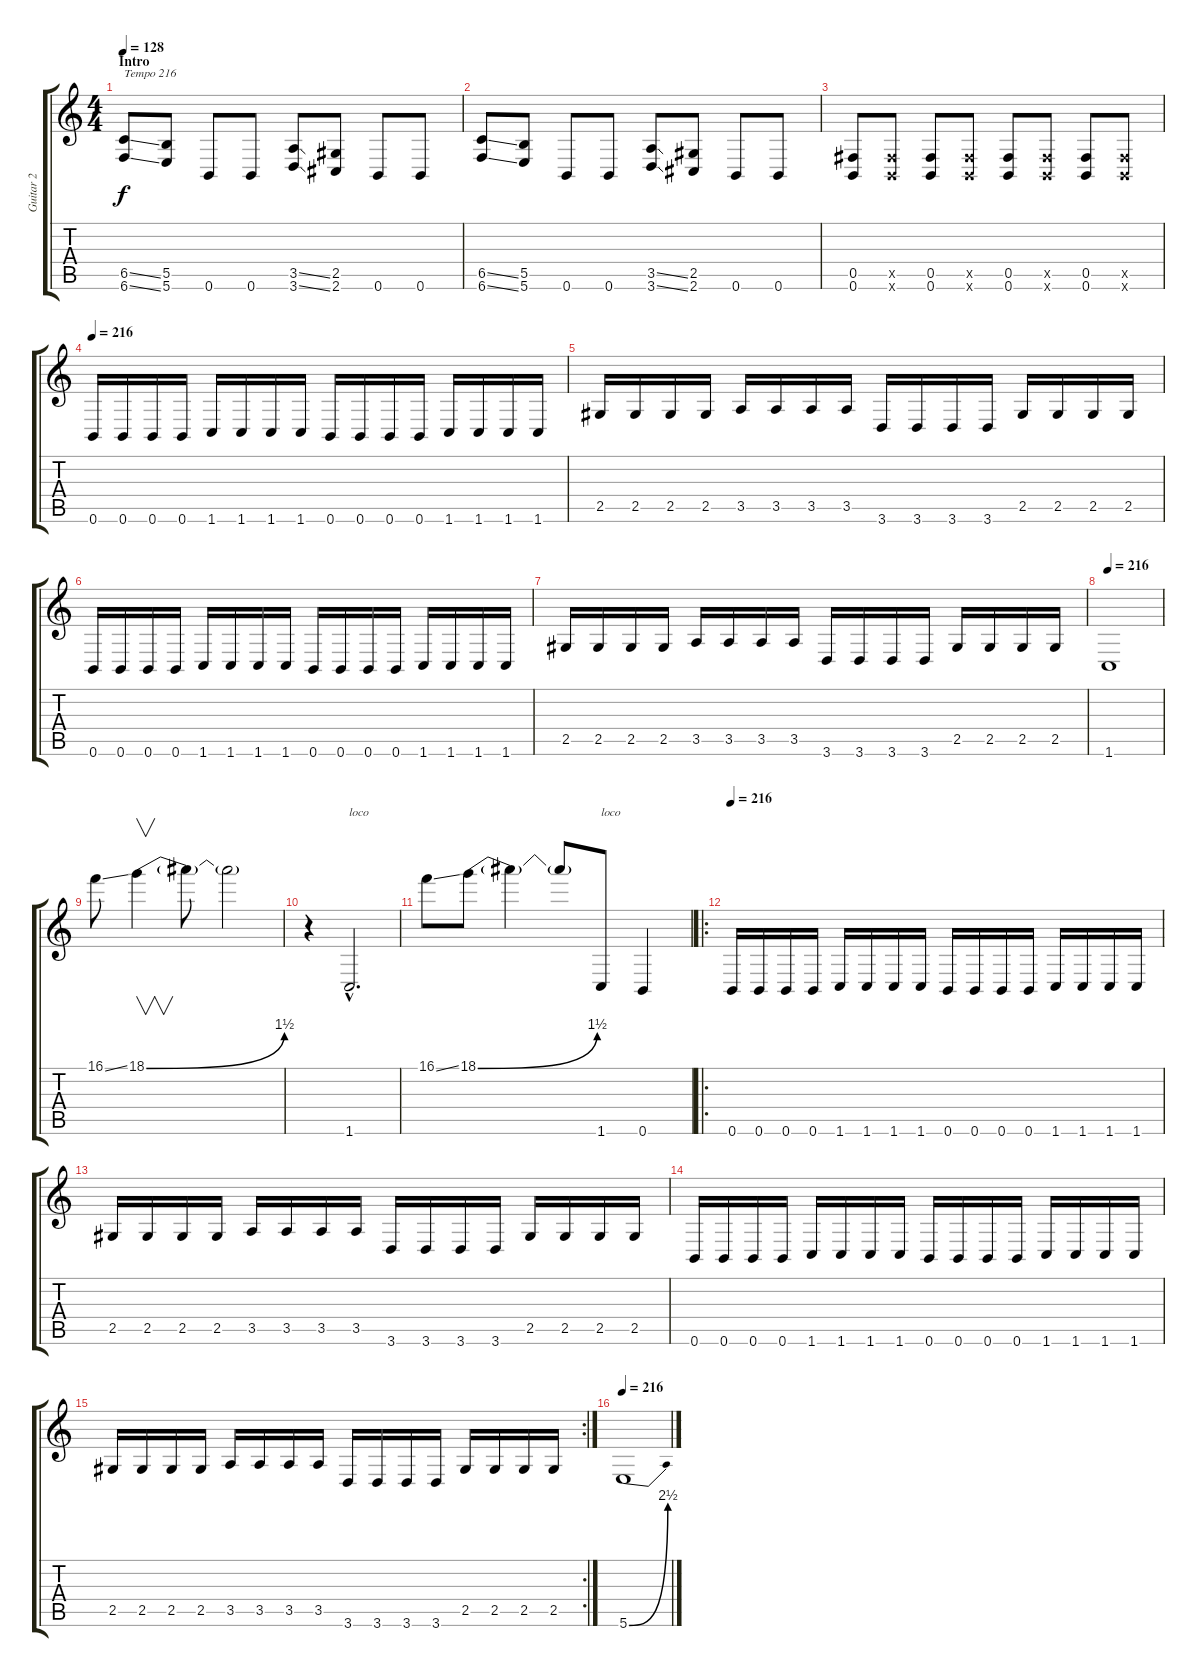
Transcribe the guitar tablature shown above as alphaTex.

\track ("Guitar 2" "Guitar 2") {instrument distortionguitar}
\staff {score tabs}
\tuning (Db4 Ab3 E3 B2 Gb2 B1) {hide}
\ts (4 4)
\section ("" "Intro")
\tempo 128
\tempo 216
\tempo 128
\clef g2
\ks c
(6.5{ss} 6.6{ss}).8{txt "Tempo 216" dy f instrument distortionguitar} (5.5 5.6).8 0.6.8 0.6.8 (3.5{ss} 3.6{ss}).8 (2.5 2.6).8 0.6.8 0.6.8 |
(6.5{ss} 6.6{ss}).8 (5.5 5.6).8 0.6.8 0.6.8 (3.5{ss} 3.6{ss}).8 (2.5 2.6).8 0.6.8 0.6.8 |
(0.5 0.6).8 (0.5{x} 0.6{x}).8 (0.5 0.6).8 (0.5{x} 0.6{x}).8 (0.5 0.6).8 (0.5{x} 0.6{x}).8 (0.5 0.6).8 (0.5{x} 0.6{x}).8 |
\tempo 216
0.6.16 0.6.16 0.6.16 0.6.16 1.6.16 1.6.16 1.6.16 1.6.16 0.6.16 0.6.16 0.6.16 0.6.16 1.6.16 1.6.16 1.6.16 1.6.16 |
2.5.16 2.5.16 2.5.16 2.5.16 3.5.16 3.5.16 3.5.16 3.5.16 3.6.16 3.6.16 3.6.16 3.6.16 2.5.16 2.5.16 2.5.16 2.5.16 |
0.6.16 0.6.16 0.6.16 0.6.16 1.6.16 1.6.16 1.6.16 1.6.16 0.6.16 0.6.16 0.6.16 0.6.16 1.6.16 1.6.16 1.6.16 1.6.16 |
2.5.16 2.5.16 2.5.16 2.5.16 3.5.16 3.5.16 3.5.16 3.5.16 3.6.16 3.6.16 3.6.16 3.6.16 2.5.16 2.5.16 2.5.16 2.5.16 |
\tempo 216
1.6.1 |
16.1{ss}.8 18.1{be (bend 0 0 60 6)}.4{v} 18.1{t}.8 18.1{t}.2 |
r.4 1.6{hac}.2{d txt "loco"} |
16.1{ss}.8 18.1{be (bend 0 0 60 6)}.8 18.1{t}.4 18.1{t}.8 1.6.8{txt "loco"} 0.6.4 |
\ro
\tempo 216
0.6.16 0.6.16 0.6.16 0.6.16 1.6.16 1.6.16 1.6.16 1.6.16 0.6.16 0.6.16 0.6.16 0.6.16 1.6.16 1.6.16 1.6.16 1.6.16 |
2.5.16 2.5.16 2.5.16 2.5.16 3.5.16 3.5.16 3.5.16 3.5.16 3.6.16 3.6.16 3.6.16 3.6.16 2.5.16 2.5.16 2.5.16 2.5.16 |
0.6.16 0.6.16 0.6.16 0.6.16 1.6.16 1.6.16 1.6.16 1.6.16 0.6.16 0.6.16 0.6.16 0.6.16 1.6.16 1.6.16 1.6.16 1.6.16 |
\rc 2
2.5.16 2.5.16 2.5.16 2.5.16 3.5.16 3.5.16 3.5.16 3.5.16 3.6.16 3.6.16 3.6.16 3.6.16 2.5.16 2.5.16 2.5.16 2.5.16 |
\tempo 216
5.6{be (bend 0 0 60 10)}.1
